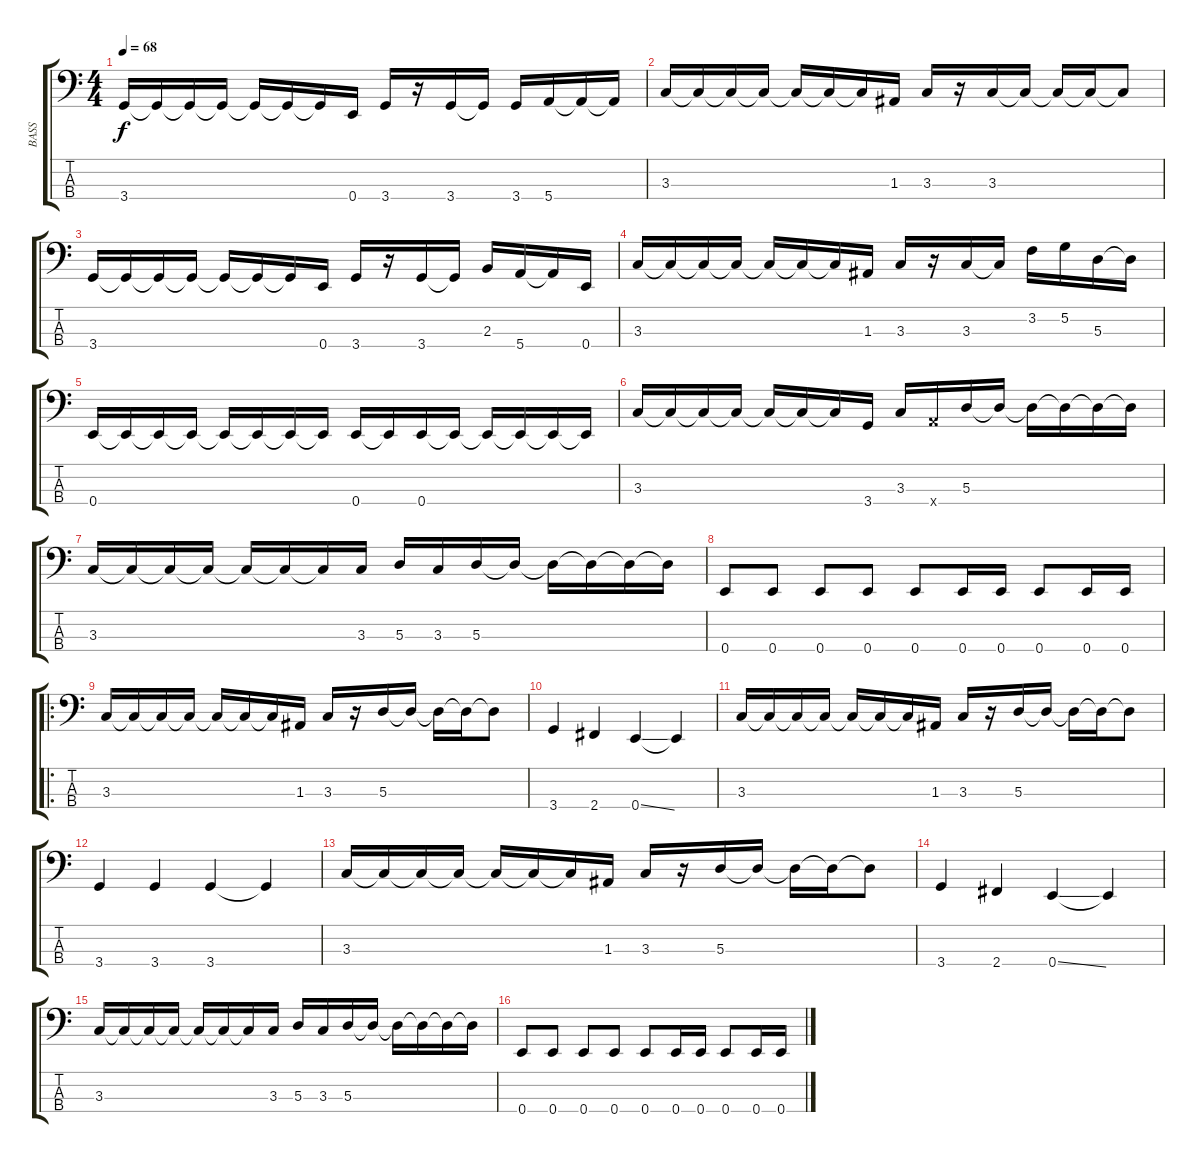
\track ("BASS" "BASS") {instrument electricbassfinger}
\staff {score tabs}
\tuning (G2 D2 A1 E1) {hide}
\ts (4 4)
\tempo 68
\clef f4
\ks c
3.4.16{dy f} 3.4{t}.16 3.4{t}.16 3.4{t}.16 3.4{t}.16 3.4{t}.16 3.4{t}.16 0.4.16 3.4.16 r.16 3.4.16 3.4{t}.16 3.4.16 5.4.16 5.4{t}.16 5.4{t}.16 |
3.3.16 3.3{t}.16 3.3{t}.16 3.3{t}.16 3.3{t}.16 3.3{t}.16 3.3{t}.16 1.3.16 3.3.16 r.16 3.3.16 3.3{t}.16 3.3{t}.16 3.3{t}.16 3.3{t}.8 |
3.4.16 3.4{t}.16 3.4{t}.16 3.4{t}.16 3.4{t}.16 3.4{t}.16 3.4{t}.16 0.4.16 3.4.16 r.16 3.4.16 3.4{t}.16 2.3.16 5.4.16 5.4{t}.16 0.4.16 |
3.3.16 3.3{t}.16 3.3{t}.16 3.3{t}.16 3.3{t}.16 3.3{t}.16 3.3{t}.16 1.3.16 3.3.16 r.16 3.3.16 3.3{t}.16 3.2.16 5.2.16 5.3.16 5.3{t}.16 |
0.4.16 0.4{t}.16 0.4{t}.16 0.4{t}.16 0.4{t}.16 0.4{t}.16 0.4{t}.16 0.4{t}.16 0.4.16 0.4{t}.16 0.4.16 0.4{t}.16 0.4{t}.16 0.4{t}.16 0.4{t}.16 0.4{t}.16 |
3.3.16 3.3{t}.16 3.3{t}.16 3.3{t}.16 3.3{t}.16 3.3{t}.16 3.3{t}.16 3.4.16 3.3.16 5.4{x}.16 5.3.16 5.3{t}.16 5.3{t}.16 5.3{t}.16 5.3{t}.16 5.3{t}.16 |
3.3.16 3.3{t}.16 3.3{t}.16 3.3{t}.16 3.3{t}.16 3.3{t}.16 3.3{t}.16 3.3.16 5.3.16 3.3.16 5.3.16 5.3{t}.16 5.3{t}.16 5.3{t}.16 5.3{t}.16 5.3{t}.16 |
0.4.8 0.4.8 0.4.8 0.4.8 0.4.8 0.4.16 0.4.16 0.4.8 0.4.16 0.4.16 |
\ro
3.3.16 3.3{t}.16 3.3{t}.16 3.3{t}.16 3.3{t}.16 3.3{t}.16 3.3{t}.16 1.3.16 3.3.16 r.16 5.3.16 5.3{t}.16 5.3{t}.16 5.3{t}.16 5.3{t}.8 |
3.4.4 2.4.4 0.4{ss}.4 0.4{t}.4 |
3.3.16 3.3{t}.16 3.3{t}.16 3.3{t}.16 3.3{t}.16 3.3{t}.16 3.3{t}.16 1.3.16 3.3.16 r.16 5.3.16 5.3{t}.16 5.3{t}.16 5.3{t}.16 5.3{t}.8 |
3.4.4 3.4.4 3.4.4 3.4{t}.4 |
3.3.16 3.3{t}.16 3.3{t}.16 3.3{t}.16 3.3{t}.16 3.3{t}.16 3.3{t}.16 1.3.16 3.3.16 r.16 5.3.16 5.3{t}.16 5.3{t}.16 5.3{t}.16 5.3{t}.8 |
3.4.4 2.4.4 0.4{ss}.4 0.4{t}.4 |
3.3.16 3.3{t}.16 3.3{t}.16 3.3{t}.16 3.3{t}.16 3.3{t}.16 3.3{t}.16 3.3.16 5.3.16 3.3.16 5.3.16 5.3{t}.16 5.3{t}.16 5.3{t}.16 5.3{t}.16 5.3{t}.16 |
0.4.8 0.4.8 0.4.8 0.4.8 0.4.8 0.4.16 0.4.16 0.4.8 0.4.16 0.4.16
